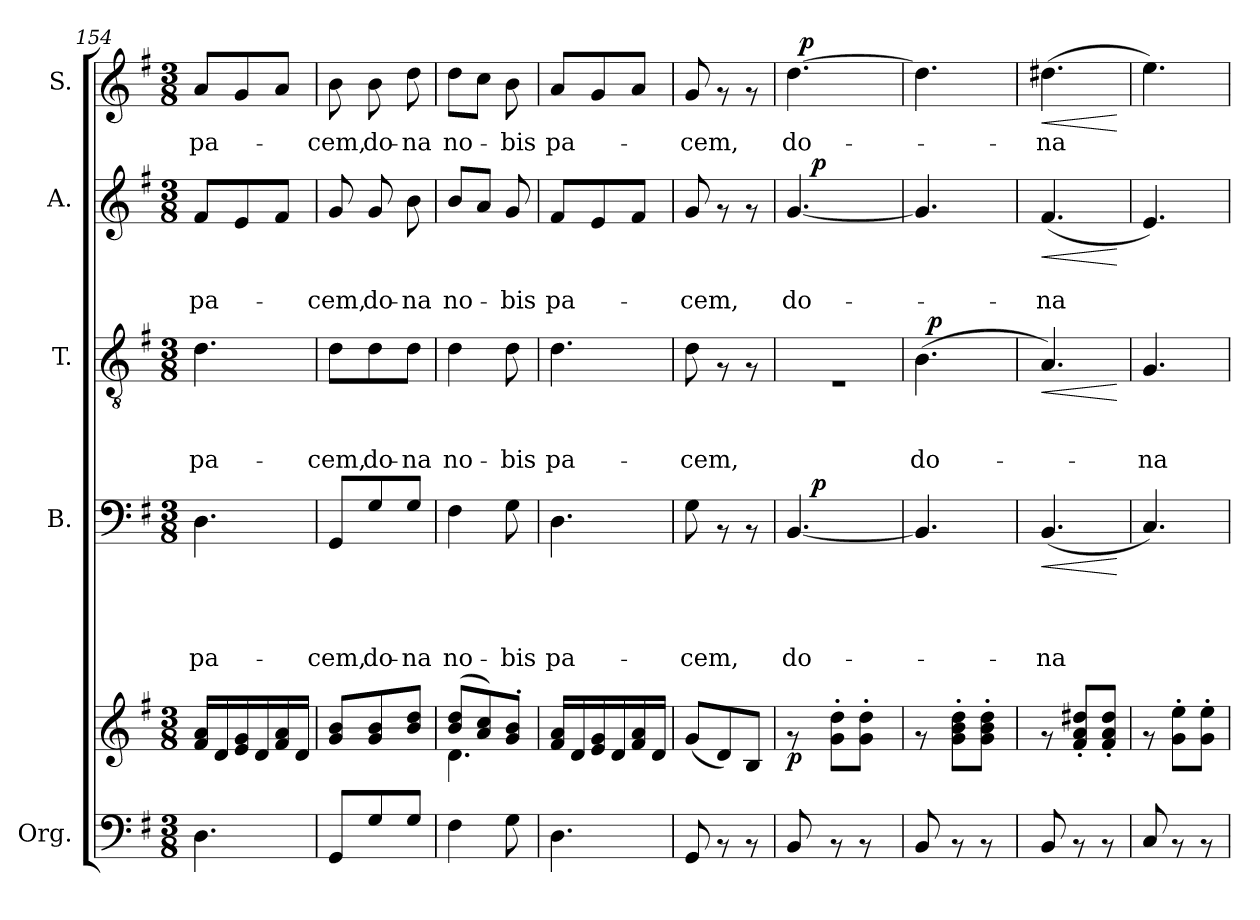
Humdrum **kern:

**kern	**kern	**dynam	**kern	**text	**text	**text	**text	**dynam	**kern	**text	**text	**text	**dynam	**kern	**text	**text	**dynam	**kern	**text	**dynam
*part5	*part5	*part5	*part4	*part4	*part4	*part4	*part4	*part4	*part3	*part3	*part3	*part3	*part3	*part2	*part2	*part2	*part2	*part1	*part1	*part1
*staff6	*staff5	*staff5/6	*staff4	*staff4	*staff4	*staff4	*staff4	*staff4	*staff3	*staff3	*staff3	*staff3	*staff3	*staff2	*staff2	*staff2	*staff2	*staff1	*staff1	*staff1
*I"Org.	*	*	*I"B.	*	*	*	*	*	*I"T.	*	*	*	*	*I"A.	*	*	*	*I"S.	*	*
*	*	*	*I'B.	*	*	*	*	*	*I'T.	*	*	*	*	*I'A.	*	*	*	*I'S.	*	*
*clefF4	*clefG2	*	*clefF4	*	*	*	*	*	*clefGv2	*	*	*	*	*clefG2	*	*	*	*clefG2	*	*
*k[f#]	*k[f#]	*	*k[f#]	*	*	*	*	*	*k[f#]	*	*	*	*	*k[f#]	*	*	*	*k[f#]	*	*
*G:	*G:	*	*G:	*	*	*	*	*	*G:	*	*	*	*	*G:	*	*	*	*G:	*	*
*M3/8	*M3/8	*	*M3/8	*	*	*	*	*	*M3/8	*	*	*	*	*M3/8	*	*	*	*M3/8	*	*
=154	=154	=154	=154	=154	=154	=154	=154	=154	=154	=154	=154	=154	=154	=154	=154	=154	=154	=154	=154	=154
!	!	!	!	!	!	!	!LO:LY:b	!	!	!	!	!LO:LY:b	!	!	!	!LO:LY:b	!	!	!LO:LY:b	!
4.D\	16f#/ 16a/LL	.	4.D\	.	.	.	pa-	.	4.d\	.	.	pa-	.	8f#/L	.	pa-	.	8a/L	pa-	.
.	16d/	.	.	.	.	.	.	.	.	.	.	.	.	.	.	.	.	.	.	.
.	16e/ 16g/	.	.	.	.	.	.	.	.	.	.	.	.	8e/	.	.	.	8g/	.	.
.	16d/	.	.	.	.	.	.	.	.	.	.	.	.	.	.	.	.	.	.	.
.	16f#/ 16a/	.	.	.	.	.	.	.	.	.	.	.	.	8f#/J	.	.	.	8a/J	.	.
.	16d/JJ	.	.	.	.	.	.	.	.	.	.	.	.	.	.	.	.	.	.	.
=155	=155	=155	=155	=155	=155	=155	=155	=155	=155	=155	=155	=155	=155	=155	=155	=155	=155	=155	=155	=155
!	!	!	!	!	!	!	!LO:LY:b	!	!	!	!	!LO:LY:b	!	!	!	!LO:LY:b	!	!	!LO:LY:b	!
8GG/L	8g/ 8b/L	.	8GG/L	.	.	.	-cem,	.	8d\L	.	.	-cem,	.	8g/	.	-cem,	.	8b\	-cem,	.
!	!	!	!	!	!	!	!LO:LY:b	!	!	!	!	!LO:LY:b	!	!	!	!LO:LY:b	!	!	!LO:LY:b	!
8G/	8g/ 8b/	.	8G/	.	.	.	do-	.	8d\	.	.	do-	.	8g/	.	do-	.	8b\	do-	.
!	!	!	!	!	!	!	!LO:LY:b	!	!	!	!	!LO:LY:b	!	!	!	!LO:LY:b	!	!	!LO:LY:b	!
8G/J	8b/ 8dd/J	.	8G/J	.	.	.	-na	.	8d\J	.	.	-na	.	8b\	.	-na	.	8dd\	-na	.
=156	=156	=156	=156	=156	=156	=156	=156	=156	=156	=156	=156	=156	=156	=156	=156	=156	=156	=156	=156	=156
*	*^	*	*	*	*	*	*	*	*	*	*	*	*	*	*	*	*	*	*	*
!	!	!	!	!	!	!	!	!LO:LY:b	!	!	!	!	!LO:LY:b	!	!	!	!LO:LY:b	!	!	!LO:LY:b	!
4F#\	(>8b/ 8dd/L	4.d\	.	4F#\	.	.	.	no-	.	4d\	.	.	no-	.	8b/L	.	no-	.	8dd\L	no-	.
.	8a/ 8cc/)	.	.	.	.	.	.	.	.	.	.	.	.	.	8a/J	.	.	.	8cc\J	.	.
!	!	!	!	!	!	!	!	!LO:LY:b	!	!	!	!	!LO:LY:b	!	!	!	!LO:LY:b	!	!	!LO:LY:b	!
8G\	8g/'> 8b/'>J	.	.	8G\	.	.	.	-bis	.	8d\	.	.	-bis	.	8g/	.	-bis	.	8b\	-bis	.
*	*v	*v	*	*	*	*	*	*	*	*	*	*	*	*	*	*	*	*	*	*	*
=157	=157	=157	=157	=157	=157	=157	=157	=157	=157	=157	=157	=157	=157	=157	=157	=157	=157	=157	=157	=157
!	!	!	!	!	!	!	!LO:LY:b	!	!	!	!	!LO:LY:b	!	!	!	!LO:LY:b	!	!	!LO:LY:b	!
4.D\	16f#/ 16a/LL	.	4.D\	.	.	.	pa-	.	4.d\	.	.	pa-	.	8f#/L	.	pa-	.	8a/L	pa-	.
.	16d/	.	.	.	.	.	.	.	.	.	.	.	.	.	.	.	.	.	.	.
.	16e/ 16g/	.	.	.	.	.	.	.	.	.	.	.	.	8e/	.	.	.	8g/	.	.
.	16d/	.	.	.	.	.	.	.	.	.	.	.	.	.	.	.	.	.	.	.
.	16f#/ 16a/	.	.	.	.	.	.	.	.	.	.	.	.	8f#/J	.	.	.	8a/J	.	.
.	16d/JJ	.	.	.	.	.	.	.	.	.	.	.	.	.	.	.	.	.	.	.
=158	=158	=158	=158	=158	=158	=158	=158	=158	=158	=158	=158	=158	=158	=158	=158	=158	=158	=158	=158	=158
!	!	!	!	!	!	!	!LO:LY:b	!	!	!	!	!LO:LY:b	!	!	!	!LO:LY:b	!	!	!LO:LY:b	!
8GG/	(<8g/L	.	8G\	.	.	.	-cem,	.	8d\	.	.	-cem,	.	8g/	.	-cem,	.	8g/	-cem,	.
8rAA	8d/)	.	8rAA	.	.	.	.	.	8rF	.	.	.	.	8rf	.	.	.	8rf	.	.
8rAA	8B/J	.	8rAA	.	.	.	.	.	8rF	.	.	.	.	8rf	.	.	.	8rf	.	.
!!LO:PB:g=z
=159	=159	=159	=159	=159	=159	=159	=159	=159	=159	=159	=159	=159	=159	=159	=159	=159	=159	=159	=159	=159
!	!	!LO:DY:b	!	!	!	!	!LO:LY:b	!	!	!	!	!	!	!	!	!LO:LY:b	!	!	!LO:LY:b	!
*	*	*	*^	*	*	*	*	*	*	*	*	*	*	*^	*	*	*	*^	*	*
8BB/	8rf	p	[<4.BB/	16ryy	.	.	.	do-	.	4.rE	.	.	.	.	[<4.g/	16ryy	.	do-	.	[>4.dd\	32ryy	do-	.
!	!	!	!	!	!	!	!	!	!	!	!	!	!	!	!	!	!	!	!	!	!	!	!LO:DY:a
.	.	.	.	.	.	.	.	.	.	.	.	.	.	.	.	.	.	.	.	.	4ryy	.	p
!	!	!	!	!	!	!	!	!	!LO:DY:a	!	!	!	!	!	!	!	!	!	!LO:DY:a	!	!	!	!
.	.	.	.	4ryy	.	.	.	.	p	.	.	.	.	.	.	4ryy	.	.	p	.	.	.	.
8rAA	8g\'> 8dd\'>L	.	.	.	.	.	.	.	.	.	.	.	.	.	.	.	.	.	.	.	.	.	.
8rAA	8g\'> 8dd\'>J	.	.	.	.	.	.	.	.	.	.	.	.	.	.	.	.	.	.	.	.	.	.
.	.	.	.	.	.	.	.	.	.	.	.	.	.	.	.	.	.	.	.	.	16.ryy	.	.
.	.	.	.	16ryy	.	.	.	.	.	.	.	.	.	.	.	16ryy	.	.	.	.	.	.	.
=160	=160	=160	=160	=160	=160	=160	=160	=160	=160	=160	=160	=160	=160	=160	=160	=160	=160	=160	=160	=160	=160	=160	=160
!	!	!	!	!	!	!	!	!	!	!	!	!	!LO:LY:b	!	!	!	!	!	!	!	!	!	!
*	*	*	*	*	*	*	*	*	*	*	*	*	*	*	*v	*v	*	*	*	*	*	*	*
*	*	*	*v	*v	*	*	*	*	*	*^	*	*	*	*	*	*	*	*	*v	*v	*	*
8BB/	8rf	.	4.BB/]	.	.	.	.	.	(>4.B\	32ryy	.	.	do-	.	4.g/]	.	.	.	4.dd\]	.	.
!	!	!	!	!	!	!	!	!	!	!	!	!	!	!LO:DY:a	!	!	!	!	!	!	!
.	.	.	.	.	.	.	.	.	.	4ryy	.	.	.	p	.	.	.	.	.	.	.
8rAA	8g\'> 8b\'> 8dd\'>L	.	.	.	.	.	.	.	.	.	.	.	.	.	.	.	.	.	.	.	.
8rAA	8g\'> 8b\'> 8dd\'>J	.	.	.	.	.	.	.	.	.	.	.	.	.	.	.	.	.	.	.	.
.	.	.	.	.	.	.	.	.	.	16.ryy	.	.	.	.	.	.	.	.	.	.	.
=161	=161	=161	=161	=161	=161	=161	=161	=161	=161	=161	=161	=161	=161	=161	=161	=161	=161	=161	=161	=161	=161
!	!	!	!	!	!	!	!LO:LY:b	!LO:HP:b	!	!	!	!	!	!LO:HP:b	!	!	!LO:LY:b	!LO:HP:b	!	!LO:LY:b	!LO:HP:b
*	*	*	*	*	*	*	*	*	*v	*v	*	*	*	*	*	*	*	*	*	*	*
8BB/	8rf	.	(<4.BB/	.	.	.	-na	<	4.A/)	.	.	.	<	(<4.f#/	.	-na	<	(>4.dd#X\	-na	<
8rAA	8f#/'< 8a/'< 8dd#X/'<L	.	.	.	.	.	.	.	.	.	.	.	.	.	.	.	.	.	.	.
8rAA	8f#/'< 8a/'< 8dd#/'<J	.	.	.	.	.	.	.	.	.	.	.	.	.	.	.	.	.	.	.
.	.	.	.	.	.	.	.	[	.	.	.	.	[	.	.	.	[	.	.	[
=162	=162	=162	=162	=162	=162	=162	=162	=162	=162	=162	=162	=162	=162	=162	=162	=162	=162	=162	=162	=162
!	!	!	!	!	!	!	!	!	!	!	!	!LO:LY:b	!	!	!	!	!	!	!	!
8C/	8rf	.	4.C/)	.	.	.	.	.	4.G/	.	.	-na	.	4.e/)	.	.	.	4.ee\)	.	.
8rAA	8g\'> 8ee\'>L	.	.	.	.	.	.	.	.	.	.	.	.	.	.	.	.	.	.	.
8rAA	8g\'> 8ee\'>J	.	.	.	.	.	.	.	.	.	.	.	.	.	.	.	.	.	.	.
=	=	=	=	=	=	=	=	=	=	=	=	=	=	=	=	=	=	=	=	=
*-	*-	*-	*-	*-	*-	*-	*-	*-	*-	*-	*-	*-	*-	*-	*-	*-	*-	*-	*-	*-
